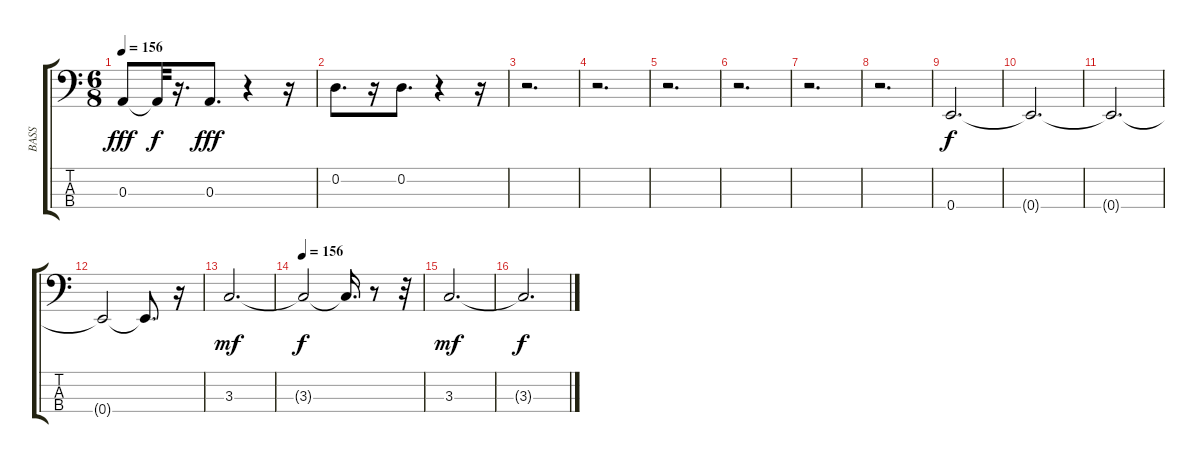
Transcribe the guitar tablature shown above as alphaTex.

\track ("BASS" "BASS") {instrument acousticbass}
\staff {score tabs}
\tuning (G2 D2 A1 E1) {hide}
\ts (6 8)
\tempo 156
\clef f4
\ks c
0.3.8{dy fff} 0.3{t}.32{dy f} r.16{d} 0.3.8{d dy fff} r.4 r.16 |
0.2.8{d} r.16 0.2.8{d} r.4 r.16 |
r.2{d} |
r.2{d} |
r.2{d} |
r.2{d} |
r.2{d} |
r.2{d} |
0.4.2{d dy f} |
0.4{t}.2{d} |
0.4{t}.2{d} |
0.4{t}.2 0.4{t}.8{d} r.16 |
3.3.2{d dy mf} |
\tempo 156
3.3{t}.2{dy f} 3.3{t}.16{d} r.8 r.32 |
3.3.2{d dy mf} |
3.3{t}.2{d dy f}
